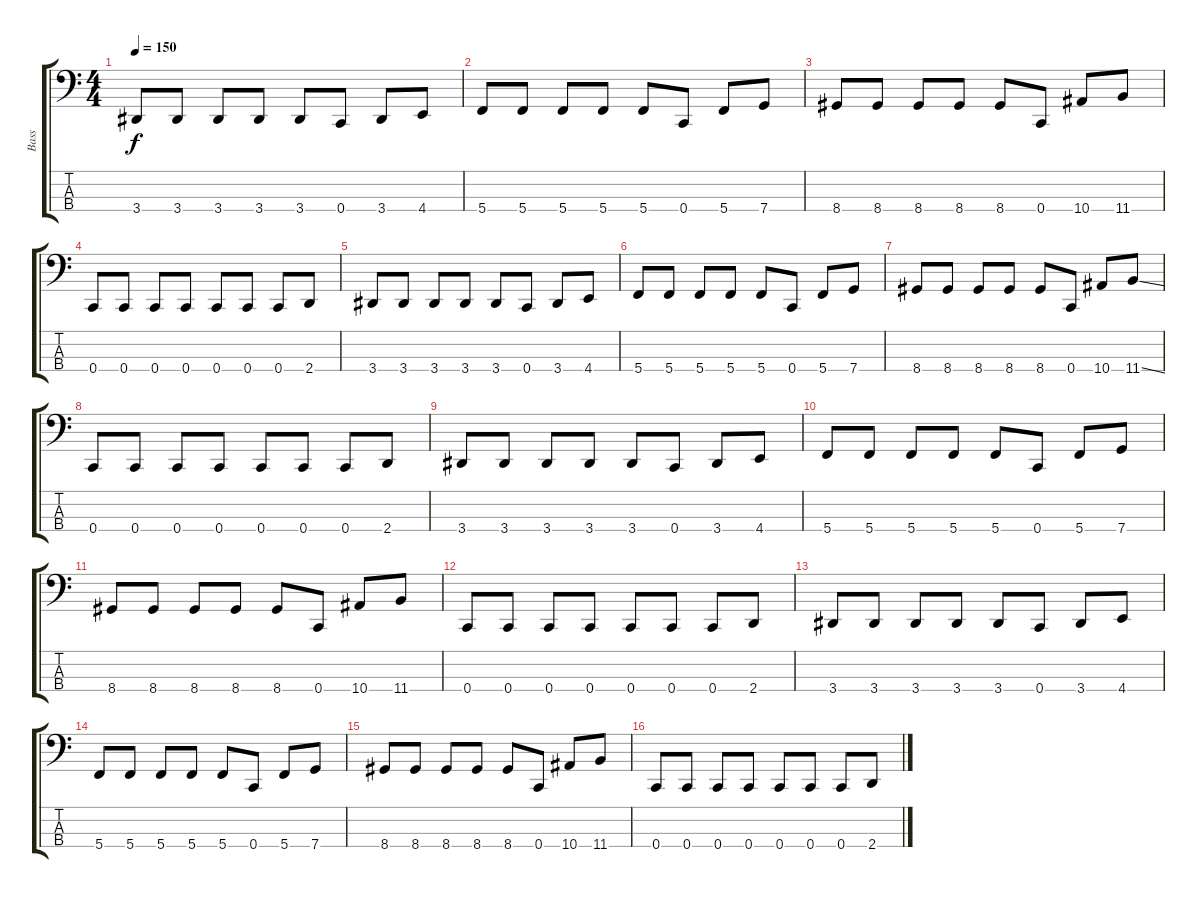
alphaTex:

\track ("Bass" "Bass") {instrument electricbasspick}
\staff {score tabs}
\tuning (F2 C2 G1 C1) {hide}
\ts (4 4)
\tempo 150
\clef f4
\ks c
3.4.8{dy f} 3.4.8 3.4.8 3.4.8 3.4.8 0.4.8 3.4.8 4.4.8 |
5.4.8 5.4.8 5.4.8 5.4.8 5.4.8 0.4.8 5.4.8 7.4.8 |
8.4.8 8.4.8 8.4.8 8.4.8 8.4.8 0.4.8 10.4.8 11.4.8 |
0.4.8 0.4.8 0.4.8 0.4.8 0.4.8 0.4.8 0.4.8 2.4.8 |
3.4.8 3.4.8 3.4.8 3.4.8 3.4.8 0.4.8 3.4.8 4.4.8 |
5.4.8 5.4.8 5.4.8 5.4.8 5.4.8 0.4.8 5.4.8 7.4.8 |
8.4.8 8.4.8 8.4.8 8.4.8 8.4.8 0.4.8 10.4.8 11.4{ss}.8 |
0.4.8 0.4.8 0.4.8 0.4.8 0.4.8 0.4.8 0.4.8 2.4.8 |
3.4.8 3.4.8 3.4.8 3.4.8 3.4.8 0.4.8 3.4.8 4.4.8 |
5.4.8 5.4.8 5.4.8 5.4.8 5.4.8 0.4.8 5.4.8 7.4.8 |
8.4.8 8.4.8 8.4.8 8.4.8 8.4.8 0.4.8 10.4.8 11.4.8 |
0.4.8 0.4.8 0.4.8 0.4.8 0.4.8 0.4.8 0.4.8 2.4.8 |
3.4.8 3.4.8 3.4.8 3.4.8 3.4.8 0.4.8 3.4.8 4.4.8 |
5.4.8 5.4.8 5.4.8 5.4.8 5.4.8 0.4.8 5.4.8 7.4.8 |
8.4.8 8.4.8 8.4.8 8.4.8 8.4.8 0.4.8 10.4.8 11.4.8 |
0.4.8 0.4.8 0.4.8 0.4.8 0.4.8 0.4.8 0.4.8 2.4.8
